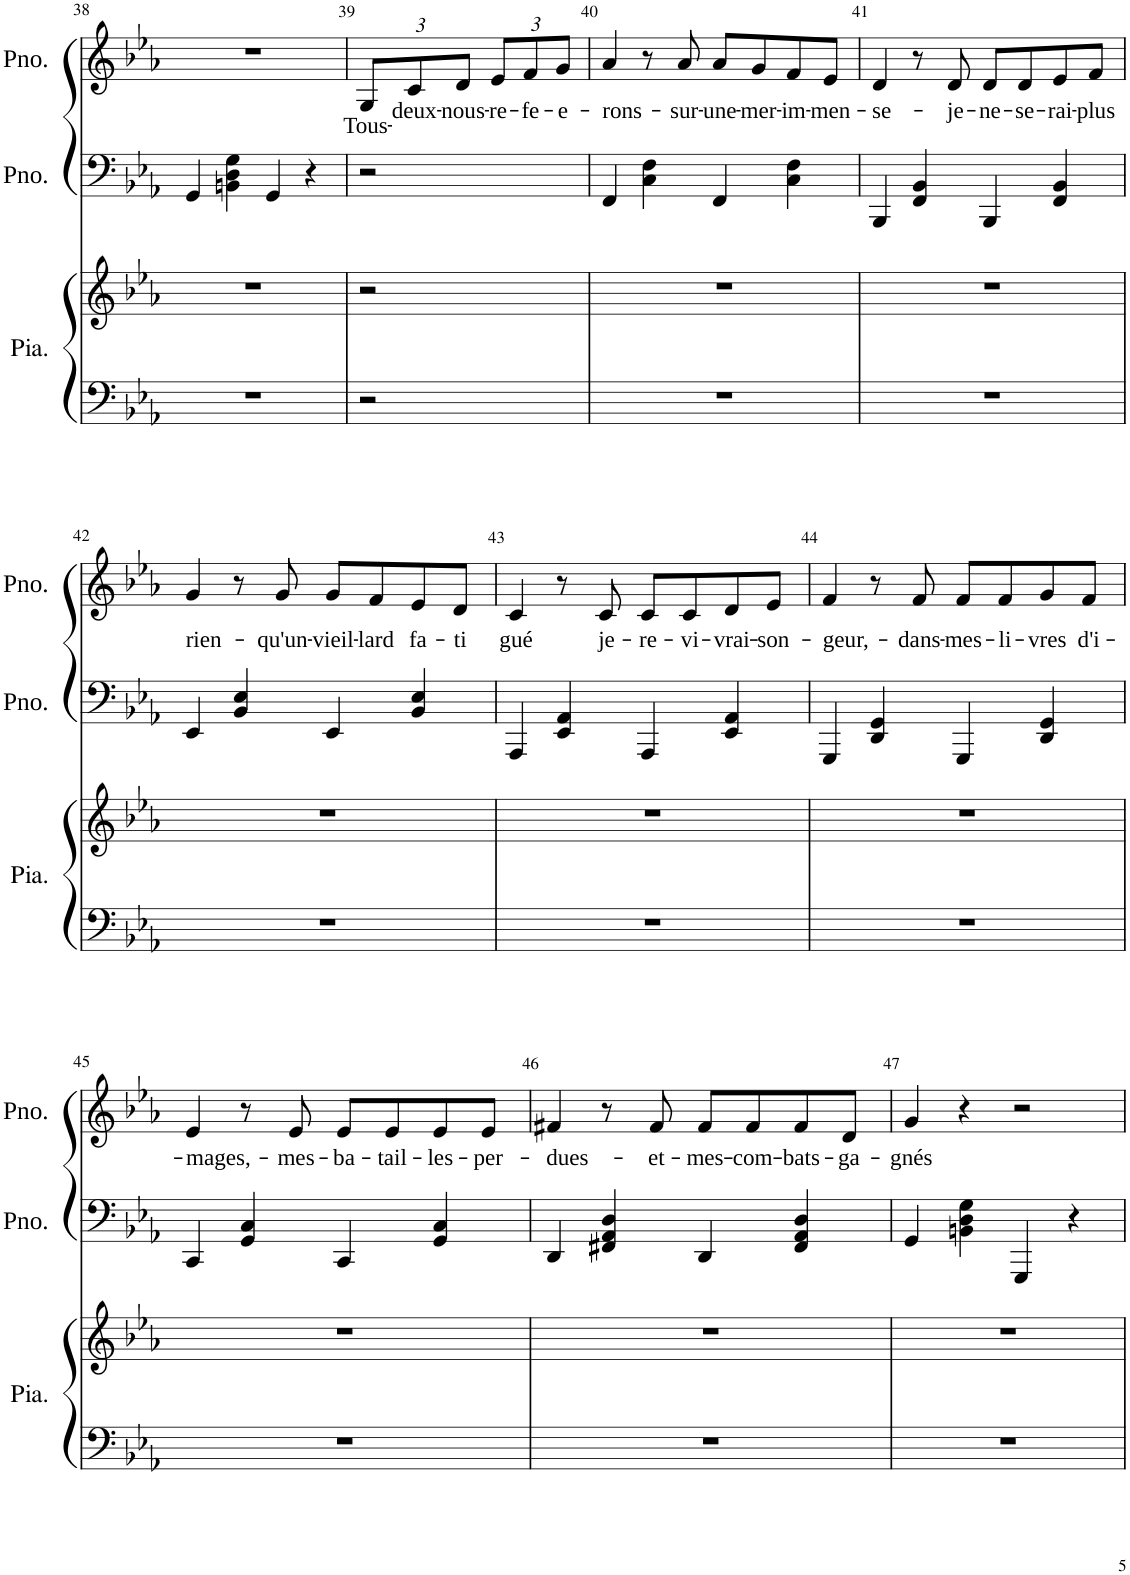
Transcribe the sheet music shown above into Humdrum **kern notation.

**kern	**kern	**kern	**kern	**text
*part3	*part3	*part2	*part1	*part1
*staff4	*staff3	*staff2	*staff1	*staff1
*I"Piano	*	*I"Piano	*I"Piano	*
*I'Pia.	*	*I'Pno.	*I'Pno.	*
!!LO:PB:g=z
*clefF4	*clefG2	*clefF4	*clefG2	*
*k[b-e-a-]	*k[b-e-a-]	*k[b-e-a-]	*k[b-e-a-]	*
*M4/4	*M4/4	*M4/4	*M4/4	*
=38	=38	=38	=38	=38
1r	1r	4GG/	1r	.
.	.	4BBn\ 4D\ 4G\	.	.
.	.	4GG/	.	.
.	.	4r	.	.
=39	=39	=39	=39	=39
*	*	*	*Xbrackettup	*
!	!	!	!	!LO:LY:b
2r	2r	2r	12G/L	Tous-
!	!	!	!	!LO:LY:b
.	.	.	12c/	-deux-
!	!	!	!	!LO:LY:b
.	.	.	12d/J	-nous-
!	!	!	!	!LO:LY:b
.	.	.	12e-/L	-re-
!	!	!	!	!LO:LY:b
.	.	.	12f/	-fe-
!	!	!	!	!LO:LY:b
.	.	.	12g/J	-e-
=40	=40	=40	=40	=40
!	!	!	!	!LO:LY:b
1r	1r	4FF/	4a-/	-rons-
.	.	4C\ 4F\	8r	.
!	!	!	!	!LO:LY:b
.	.	.	8a-/	-sur-
!	!	!	!	!LO:LY:b
.	.	4FF/	8a-/L	-une-
!	!	!	!	!LO:LY:b
.	.	.	8g/	-mer-
!	!	!	!	!LO:LY:b
.	.	4C\ 4F\	8f/	-im-
!	!	!	!	!LO:LY:b
.	.	.	8e-/J	-men-
=41	=41	=41	=41	=41
!	!	!	!	!LO:LY:b
1r	1r	4BBB-/	4d/	-se-
.	.	4FF/ 4BB-/	8r	.
!	!	!	!	!LO:LY:b
.	.	.	8d/	-je-
!	!	!	!	!LO:LY:b
.	.	4BBB-/	8d/L	-ne-
!	!	!	!	!LO:LY:b
.	.	.	8d/	-se-
!	!	!	!	!LO:LY:b
.	.	4FF/ 4BB-/	8e-/	-rai-
!	!	!	!	!LO:LY:b
.	.	.	8f/J	-plus
!!LO:LB:g=z
=42	=42	=42	=42	=42
!	!	!	!	!LO:LY:b
1r	1r	4EE-/	4g/	rien-
.	.	4BB-/ 4E-/	8r	.
!	!	!	!	!LO:LY:b
.	.	.	8g/	-qu'un-
!	!	!	!	!LO:LY:b
.	.	4EE-/	8g/L	-vieil-
!	!	!	!	!LO:LY:b
.	.	.	8f/	-lard
!	!	!	!	!LO:LY:b
.	.	4BB-/ 4E-/	8e-/	fa-
!	!	!	!	!LO:LY:b
.	.	.	8d/J	-ti
=43	=43	=43	=43	=43
!	!	!	!	!LO:LY:b
1r	1r	4AAA-/	4c/	gué
.	.	4EE-/ 4AA-/	8r	.
!	!	!	!	!LO:LY:b
.	.	.	8c/	je-
!	!	!	!	!LO:LY:b
.	.	4AAA-/	8c/L	-re-
!	!	!	!	!LO:LY:b
.	.	.	8c/	-vi-
!	!	!	!	!LO:LY:b
.	.	4EE-/ 4AA-/	8d/	-vrai-
!	!	!	!	!LO:LY:b
.	.	.	8e-/J	-son-
=44	=44	=44	=44	=44
!	!	!	!	!LO:LY:b
1r	1r	4GGG/	4f/	-geur,-
.	.	4DD/ 4GG/	8r	.
!	!	!	!	!LO:LY:b
.	.	.	8f/	-dans-
!	!	!	!	!LO:LY:b
.	.	4GGG/	8f/L	-mes-
!	!	!	!	!LO:LY:b
.	.	.	8f/	-li-
!	!	!	!	!LO:LY:b
.	.	4DD/ 4GG/	8g/	-vres
!	!	!	!	!LO:LY:b
.	.	.	8f/J	d'i-
!!LO:LB:g=z
=45	=45	=45	=45	=45
!	!	!	!	!LO:LY:b
1r	1r	4CC/	4e-/	-mages,-
.	.	4GG/ 4C/	8r	.
!	!	!	!	!LO:LY:b
.	.	.	8e-/	-mes-
!	!	!	!	!LO:LY:b
.	.	4CC/	8e-/L	-ba-
!	!	!	!	!LO:LY:b
.	.	.	8e-/	-tail-
!	!	!	!	!LO:LY:b
.	.	4GG/ 4C/	8e-/	-les-
!	!	!	!	!LO:LY:b
.	.	.	8e-/J	-per-
=46	=46	=46	=46	=46
!	!	!	!	!LO:LY:b
1r	1r	4DD/	4f#X/	-dues-
.	.	4FF#X/ 4AA-/ 4D/	8r	.
!	!	!	!	!LO:LY:b
.	.	.	8f#/	-et-
!	!	!	!	!LO:LY:b
.	.	4DD/	8f#/L	-mes-
!	!	!	!	!LO:LY:b
.	.	.	8f#/	-com-
!	!	!	!	!LO:LY:b
.	.	4FF#/ 4AA-/ 4D/	8f#/	-bats-
!	!	!	!	!LO:LY:b
.	.	.	8d/J	-ga-
=47	=47	=47	=47	=47
!	!	!	!	!LO:LY:b
1r	1r	4GG/	4g/	-gnés
.	.	4BBn\ 4D\ 4G\	4r	.
.	.	4GGG/	2r	.
.	.	4r	.	.
=	=	=	=	=
*-	*-	*-	*-	*-
